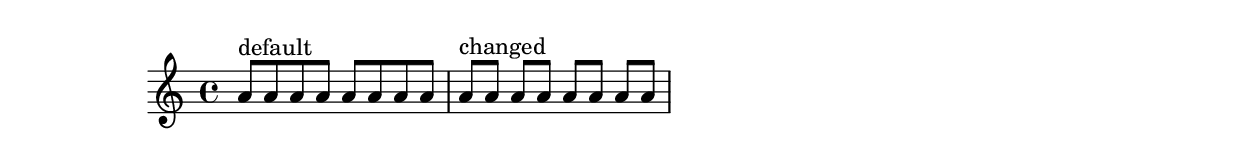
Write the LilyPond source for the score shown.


\version "2.19.54"


cello =
{
  \relative {
  \time 4/4
  a'8^"default" a a a a a a a
  % Disable beamExceptions because they are definitely
  % defined for 4/4 time
  \set Timing.beamExceptions = #'()
  \set Timing.baseMoment = #(ly:make-moment 1/4)
  \set Timing.beatStructure = 1,1,1,1
  a8^"changed" a a a a a a a
}
}

\score
{
  <<
    \new Staff \cello
  >>


\layout {}
}
